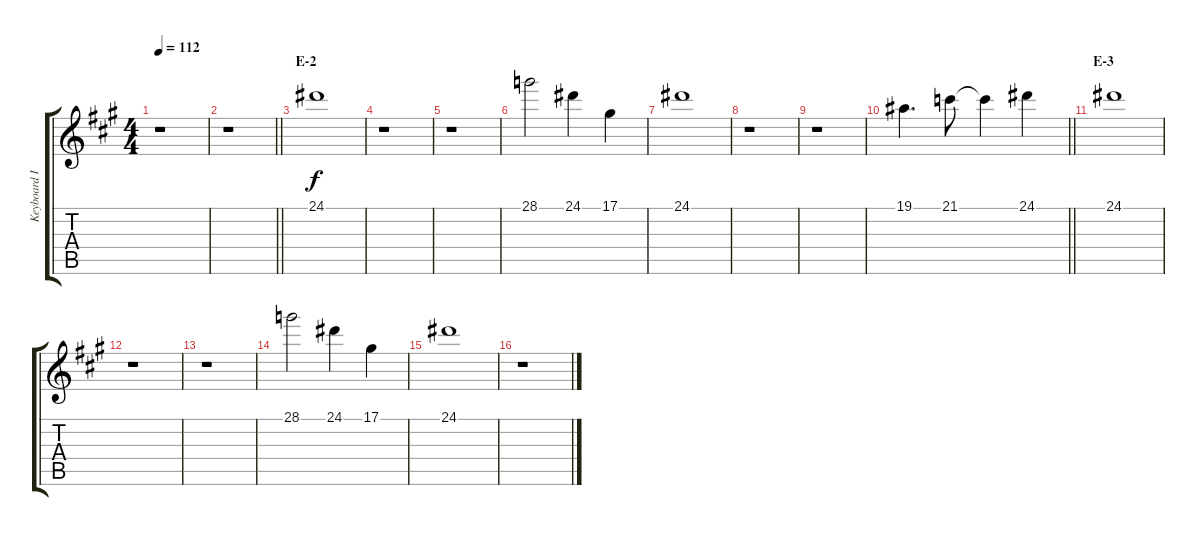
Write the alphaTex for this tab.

\track ("Keyboard II" "Keyboard I") {instrument pad1newage}
\staff {score tabs}
\tuning (Eb4 Bb3 Gb3 Db3 Ab2 Eb2) {hide}
\ts (4 4)
\tempo 112
\clef g2
\ks a
r.1{dy f} |
\barLineRight lightlight
r.1 |
\section ("" "E-2")
24.1.1 |
r.1 |
r.1 |
28.1.2 24.1.4 17.1.4 |
24.1.1 |
r.1 |
r.1 |
\barLineRight lightlight
19.1.4{d} 21.1.8 21.1{t}.4 24.1.4 |
\section ("" "E-3")
24.1.1 |
r.1 |
r.1 |
28.1.2 24.1.4 17.1.4 |
24.1.1 |
r.1
